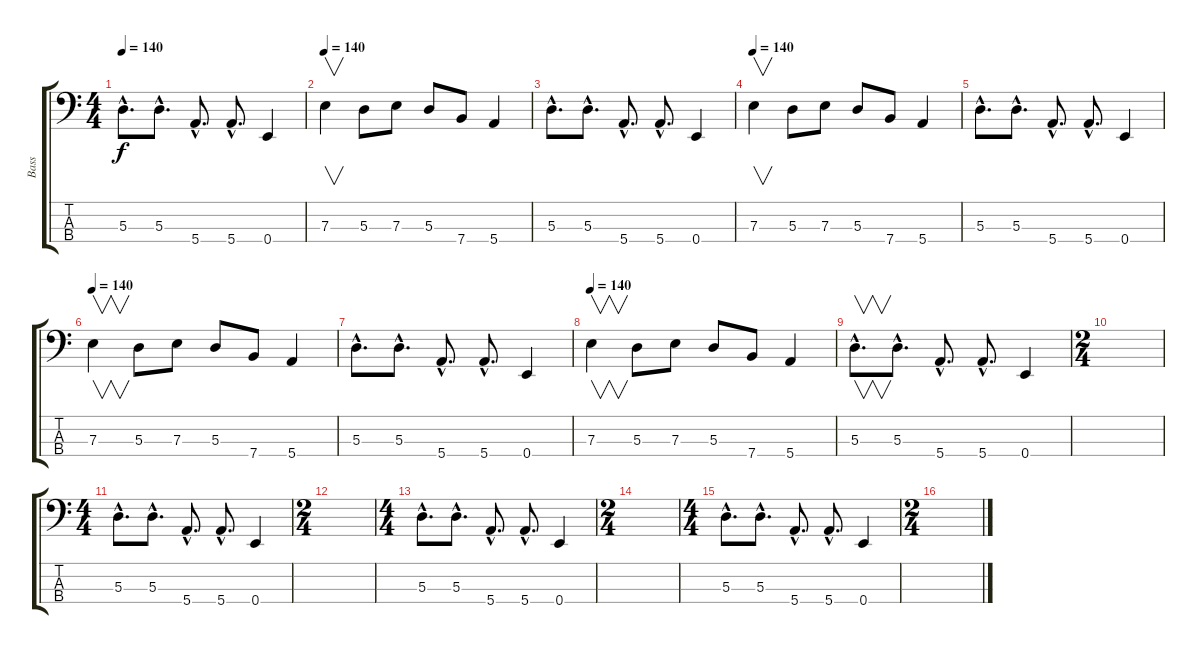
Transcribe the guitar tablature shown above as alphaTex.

\track ("Bass" "Bass") {instrument electricbassfinger}
\staff {score tabs}
\tuning (G2 D2 A1 E1) {hide}
\ts (4 4)
\tempo 140
\clef f4
\ks c
5.3{hac}.8{d dy f} 5.3{hac}.8{d} 5.4{hac}.8{d} 5.4{hac}.8{d} 0.4.4 |
\tempo 160
\tempo 140
7.3.4{v} 5.3.8 7.3.8 5.3.8 7.4.8 5.4.4 |
5.3{hac}.8{d} 5.3{hac}.8{d} 5.4{hac}.8{d} 5.4{hac}.8{d} 0.4.4 |
\tempo 160
\tempo 140
7.3.4{v} 5.3.8 7.3.8 5.3.8 7.4.8 5.4.4 |
5.3{hac}.8{d} 5.3{hac}.8{d} 5.4{hac}.8{d} 5.4{hac}.8{d} 0.4.4 |
\tempo 160
\tempo 140
7.3.4{v} 5.3.8 7.3.8 5.3.8 7.4.8 5.4.4 |
5.3{hac}.8{d} 5.3{hac}.8{d} 5.4{hac}.8{d} 5.4{hac}.8{d} 0.4.4 |
\tempo 160
\tempo 140
7.3.4{v} 5.3.8 7.3.8 5.3.8 7.4.8 5.4.4 |
5.3{hac}.8{v d} 5.3{hac}.8{d} 5.4{hac}.8{d} 5.4{hac}.8{d} 0.4.4 |
\ts (2 4)
|
\ts (4 4)
5.3{hac}.8{d} 5.3{hac}.8{d} 5.4{hac}.8{d} 5.4{hac}.8{d} 0.4.4 |
\ts (2 4)
|
\ts (4 4)
5.3{hac}.8{d} 5.3{hac}.8{d} 5.4{hac}.8{d} 5.4{hac}.8{d} 0.4.4 |
\ts (2 4)
|
\ts (4 4)
5.3{hac}.8{d} 5.3{hac}.8{d} 5.4{hac}.8{d} 5.4{hac}.8{d} 0.4.4 |
\ts (2 4)
